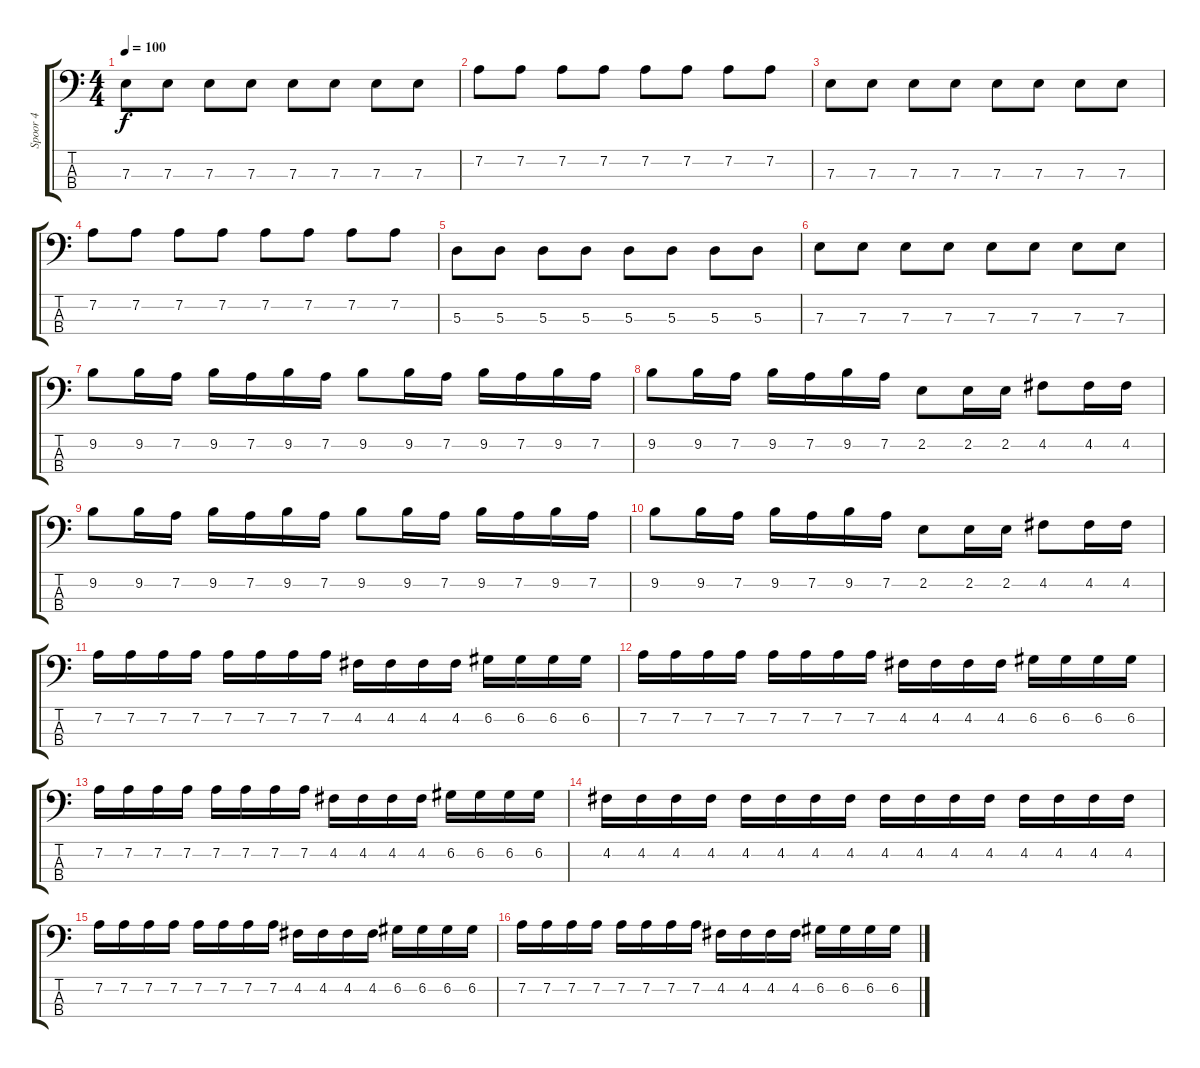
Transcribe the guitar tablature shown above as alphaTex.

\track ("Spoor 4" "Spoor 4") {instrument electricbassfinger}
\staff {score tabs}
\tuning (G2 D2 A1 E1) {hide}
\ts (4 4)
\tempo 100
\clef f4
\ks c
7.3.8{dy f} 7.3.8 7.3.8 7.3.8 7.3.8 7.3.8 7.3.8 7.3.8 |
7.2.8 7.2.8 7.2.8 7.2.8 7.2.8 7.2.8 7.2.8 7.2.8 |
7.3.8 7.3.8 7.3.8 7.3.8 7.3.8 7.3.8 7.3.8 7.3.8 |
7.2.8 7.2.8 7.2.8 7.2.8 7.2.8 7.2.8 7.2.8 7.2.8 |
5.3.8 5.3.8 5.3.8 5.3.8 5.3.8 5.3.8 5.3.8 5.3.8 |
7.3.8 7.3.8 7.3.8 7.3.8 7.3.8 7.3.8 7.3.8 7.3.8 |
9.2.8 9.2.16 7.2.16 9.2.16 7.2.16 9.2.16 7.2.16 9.2.8 9.2.16 7.2.16 9.2.16 7.2.16 9.2.16 7.2.16 |
9.2.8 9.2.16 7.2.16 9.2.16 7.2.16 9.2.16 7.2.16 2.2.8 2.2.16 2.2.16 4.2.8 4.2.16 4.2.16 |
9.2.8 9.2.16 7.2.16 9.2.16 7.2.16 9.2.16 7.2.16 9.2.8 9.2.16 7.2.16 9.2.16 7.2.16 9.2.16 7.2.16 |
9.2.8 9.2.16 7.2.16 9.2.16 7.2.16 9.2.16 7.2.16 2.2.8 2.2.16 2.2.16 4.2.8 4.2.16 4.2.16 |
7.2.16 7.2.16 7.2.16 7.2.16 7.2.16 7.2.16 7.2.16 7.2.16 4.2.16 4.2.16 4.2.16 4.2.16 6.2.16 6.2.16 6.2.16 6.2.16 |
7.2.16 7.2.16 7.2.16 7.2.16 7.2.16 7.2.16 7.2.16 7.2.16 4.2.16 4.2.16 4.2.16 4.2.16 6.2.16 6.2.16 6.2.16 6.2.16 |
7.2.16 7.2.16 7.2.16 7.2.16 7.2.16 7.2.16 7.2.16 7.2.16 4.2.16 4.2.16 4.2.16 4.2.16 6.2.16 6.2.16 6.2.16 6.2.16 |
4.2.16 4.2.16 4.2.16 4.2.16 4.2.16 4.2.16 4.2.16 4.2.16 4.2.16 4.2.16 4.2.16 4.2.16 4.2.16 4.2.16 4.2.16 4.2.16 |
7.2.16 7.2.16 7.2.16 7.2.16 7.2.16 7.2.16 7.2.16 7.2.16 4.2.16 4.2.16 4.2.16 4.2.16 6.2.16 6.2.16 6.2.16 6.2.16 |
7.2.16 7.2.16 7.2.16 7.2.16 7.2.16 7.2.16 7.2.16 7.2.16 4.2.16 4.2.16 4.2.16 4.2.16 6.2.16 6.2.16 6.2.16 6.2.16
